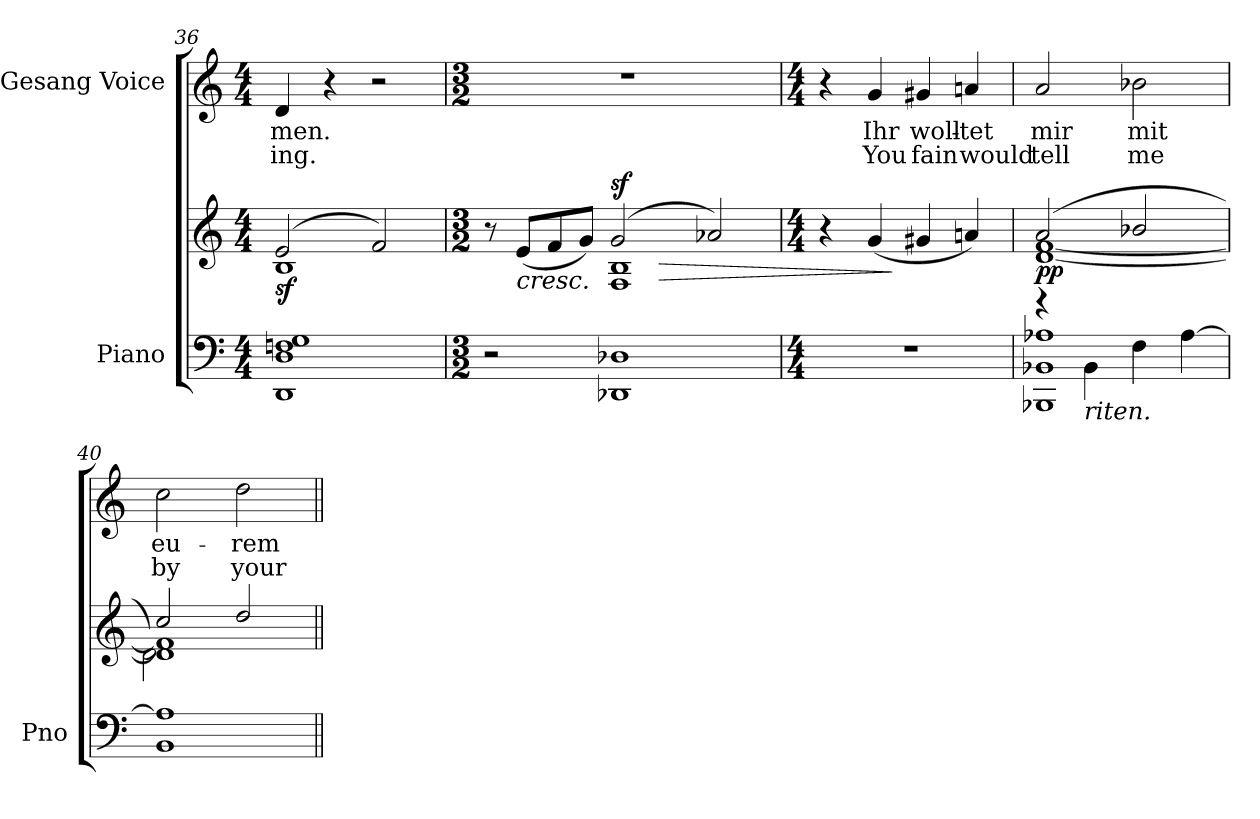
**kern	**kern	**dynam	**kern	**text	**text
*part2	*part2	*part2	*part1	*part1	*part1
*staff3	*staff2	*staff2/3	*staff1	*staff1	*staff1
*I"Piano	*	*	*I"Gesang Voice	*	*
*I'Pno	*	*	*	*	*
*clefF4	*clefG2	*	*clefG2	*	*
*k[]	*k[]	*	*k[]	*	*
*M4/4	*M4/4	*	*M4/4	*	*
=36	=36	=36	=36	=36	=36
*	*^	*	*	*	*
!	!	!	!LO:DY:b	!	!LO:LY:b	!LO:LY:b
1DD 1D 1Fn 1G	(>2e/	1B	sf	4d/	-men.	-ing.
.	.	.	.	4r	.	.
.	2f/)	.	.	2r	.	.
*	*v	*v	*	*	*	*
!!LO:LB:g=z
=37	=37	=37	=37	=37	=37
*M3/2	*M3/2	*	*M3/2	*	*
*	*^	*	*	*	*
*	*	*^	*	*	*	*
2r	8r	2ryy	2ryy	.	1.r	.	.
!	!	!	!	!LO:HP:b	!	!	!
.	(<8e/L	.	.	<	.	.	.
.	8f/	.	.	.	.	.	.
.	8g/J)	.	.	.	.	.	.
!	!	!	!	!LO:DY:a	!	!	!
1DD-X 1D-X	(>2g/	1F 1B	4ryy	sf	.	.	.
!	!	!	!	!LO:HP:b	!	!	!
.	.	.	4ryy	>	.	.	.
.	2a-X/)	.	2ryy	.	.	.	.
*	*v	*v	*v	*	*	*	*
.	.	[	.	.	.
=38	=38	=38	=38	=38	=38
*M4/4	*M4/4	*	*M4/4	*	*
1r	4r	.	4r	.	.
!	!	!	!	!LO:LY:b	!LO:LY:b
.	(4g/	.	4g/	Ihr	You
!	!	!	!	!LO:LY:b	!LO:LY:b
.	4g#X/	.	4g#X/	woll-	fain
!	!	!	!	!LO:LY:b	!LO:LY:b
.	4an/)	]	4an/	-tet	would
=39	=39	=39	=39	=39	=39
*^	*^	*	*	*	*
!	!	!	!	!	!LO:TX:a:i:t=riten.	!	!
!	!	!	!	!LO:DY:b	!	!LO:LY:b	!LO:LY:b
*	*	*	*	*	*^	*	*
4r	1BBB-X 1BB-X 1A-X	(2a/	[1d [1f	pp	2a/	2ryy	mir	tell
!LO:TX:b:i:t=riten.	!	!	!	!	!	!	!	!
(>4BB-\	.	.	.	.	.	.	.	.
!	!	!	!	!	!	!	!LO:LY:b	!LO:LY:b
4F\	.	2b-X/	.	.	2b-X\	4ryy	mit	me
[>4A-\	.	.	.	.	.	4ryy	.	.
*v	*v	*	*	*	*	*	*	*
=40	=40	=40	=40	=40	=40	=40	=40
*	*	*^	*	*	*	*	*
!	!	!	!	!	!	!	!LO:LY:b	!LO:LY:b
*	*	*	*	*	*v	*v	*	*
1BB 1A-]	2cc/	1d] 1f]	2d\)	.	2cc\	eu-	by
!	!	!	!	!	!	!LO:LY:b	!LO:LY:b
.	2dd/)	.	2ryy	.	2dd\	-rem	your
*	*v	*v	*v	*	*	*	*
=||	=||	=||	=||	=||	=||
*-	*-	*-	*-	*-	*-
